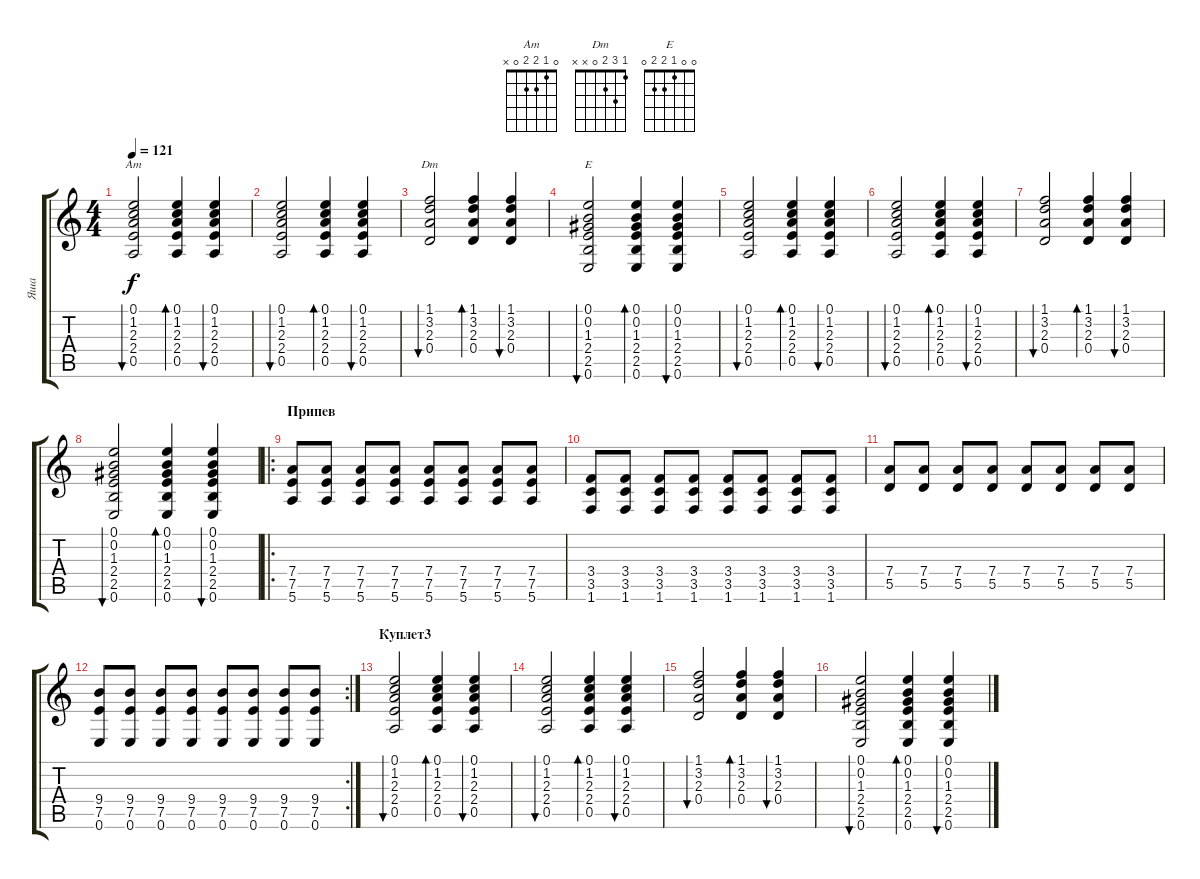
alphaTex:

\track ("Яша" "Яша") {instrument acousticguitarnylon}
\staff {score tabs}
\tuning (E4 B3 G3 D3 A2 E2) {hide}
\chord ("Am" 0 1 2 2 0 x)
\chord ("Dm" 1 3 2 0 x x)
\chord ("E" 0 0 1 2 2 0)
\ts (4 4)
\tempo 121
\clef g2
\ks c
(0.1 1.2 2.3 2.4 0.5).2{bu 60 ch "Am" dy f} (0.1 1.2 2.3 2.4 0.5).4{bd 60} (0.1 1.2 2.3 2.4 0.5).4{bu 60} |
(0.1 1.2 2.3 2.4 0.5).2{bu 60} (0.1 1.2 2.3 2.4 0.5).4{bd 60} (0.1 1.2 2.3 2.4 0.5).4{bu 60} |
(1.1 3.2 2.3 0.4).2{bu 60 ch "Dm"} (1.1 3.2 2.3 0.4).4{bd 60} (1.1 3.2 2.3 0.4).4{bu 60} |
(0.1 0.2 1.3 2.4 2.5 0.6).2{bu 60 ch "E"} (0.1 0.2 1.3 2.4 2.5 0.6).4{bd 60} (0.1 0.2 1.3 2.4 2.5 0.6).4{bu 60} |
(0.1 1.2 2.3 2.4 0.5).2{bu 60} (0.1 1.2 2.3 2.4 0.5).4{bd 60} (0.1 1.2 2.3 2.4 0.5).4{bu 60} |
(0.1 1.2 2.3 2.4 0.5).2{bu 60} (0.1 1.2 2.3 2.4 0.5).4{bd 60} (0.1 1.2 2.3 2.4 0.5).4{bu 60} |
(1.1 3.2 2.3 0.4).2{bu 60} (1.1 3.2 2.3 0.4).4{bd 60} (1.1 3.2 2.3 0.4).4{bu 60} |
(0.1 0.2 1.3 2.4 2.5 0.6).2{bu 60} (0.1 0.2 1.3 2.4 2.5 0.6).4{bd 60} (0.1 0.2 1.3 2.4 2.5 0.6).4{bu 60} |
\ro
\section ("" "Припев")
(7.4 7.5 5.6).8{volume 6 instrument overdrivenguitar} (7.4 7.5 5.6).8 (7.4 7.5 5.6).8 (7.4 7.5 5.6).8 (7.4 7.5 5.6).8 (7.4 7.5 5.6).8 (7.4 7.5 5.6).8 (7.4 7.5 5.6).8 |
(3.4 3.5 1.6).8 (3.4 3.5 1.6).8 (3.4 3.5 1.6).8 (3.4 3.5 1.6).8 (3.4 3.5 1.6).8 (3.4 3.5 1.6).8 (3.4 3.5 1.6).8 (3.4 3.5 1.6).8 |
(7.4 5.5).8 (7.4 5.5).8 (7.4 5.5).8 (7.4 5.5).8 (7.4 5.5).8 (7.4 5.5).8 (7.4 5.5).8 (7.4 5.5).8 |
\rc 2
(9.4 7.5 0.6).8 (9.4 7.5 0.6).8 (9.4 7.5 0.6).8 (9.4 7.5 0.6).8 (9.4 7.5 0.6).8 (9.4 7.5 0.6).8 (9.4 7.5 0.6).8 (9.4 7.5 0.6).8 |
\section ("" "Куплет3")
(0.1 1.2 2.3 2.4 0.5).2{bu 60 volume 8 instrument acousticguitarnylon} (0.1 1.2 2.3 2.4 0.5).4{bd 60} (0.1 1.2 2.3 2.4 0.5).4{bu 60} |
(0.1 1.2 2.3 2.4 0.5).2{bu 60} (0.1 1.2 2.3 2.4 0.5).4{bd 60} (0.1 1.2 2.3 2.4 0.5).4{bu 60} |
(1.1 3.2 2.3 0.4).2{bu 60} (1.1 3.2 2.3 0.4).4{bd 60} (1.1 3.2 2.3 0.4).4{bu 60} |
(0.1 0.2 1.3 2.4 2.5 0.6).2{bu 60} (0.1 0.2 1.3 2.4 2.5 0.6).4{bd 60} (0.1 0.2 1.3 2.4 2.5 0.6).4{bu 60}
